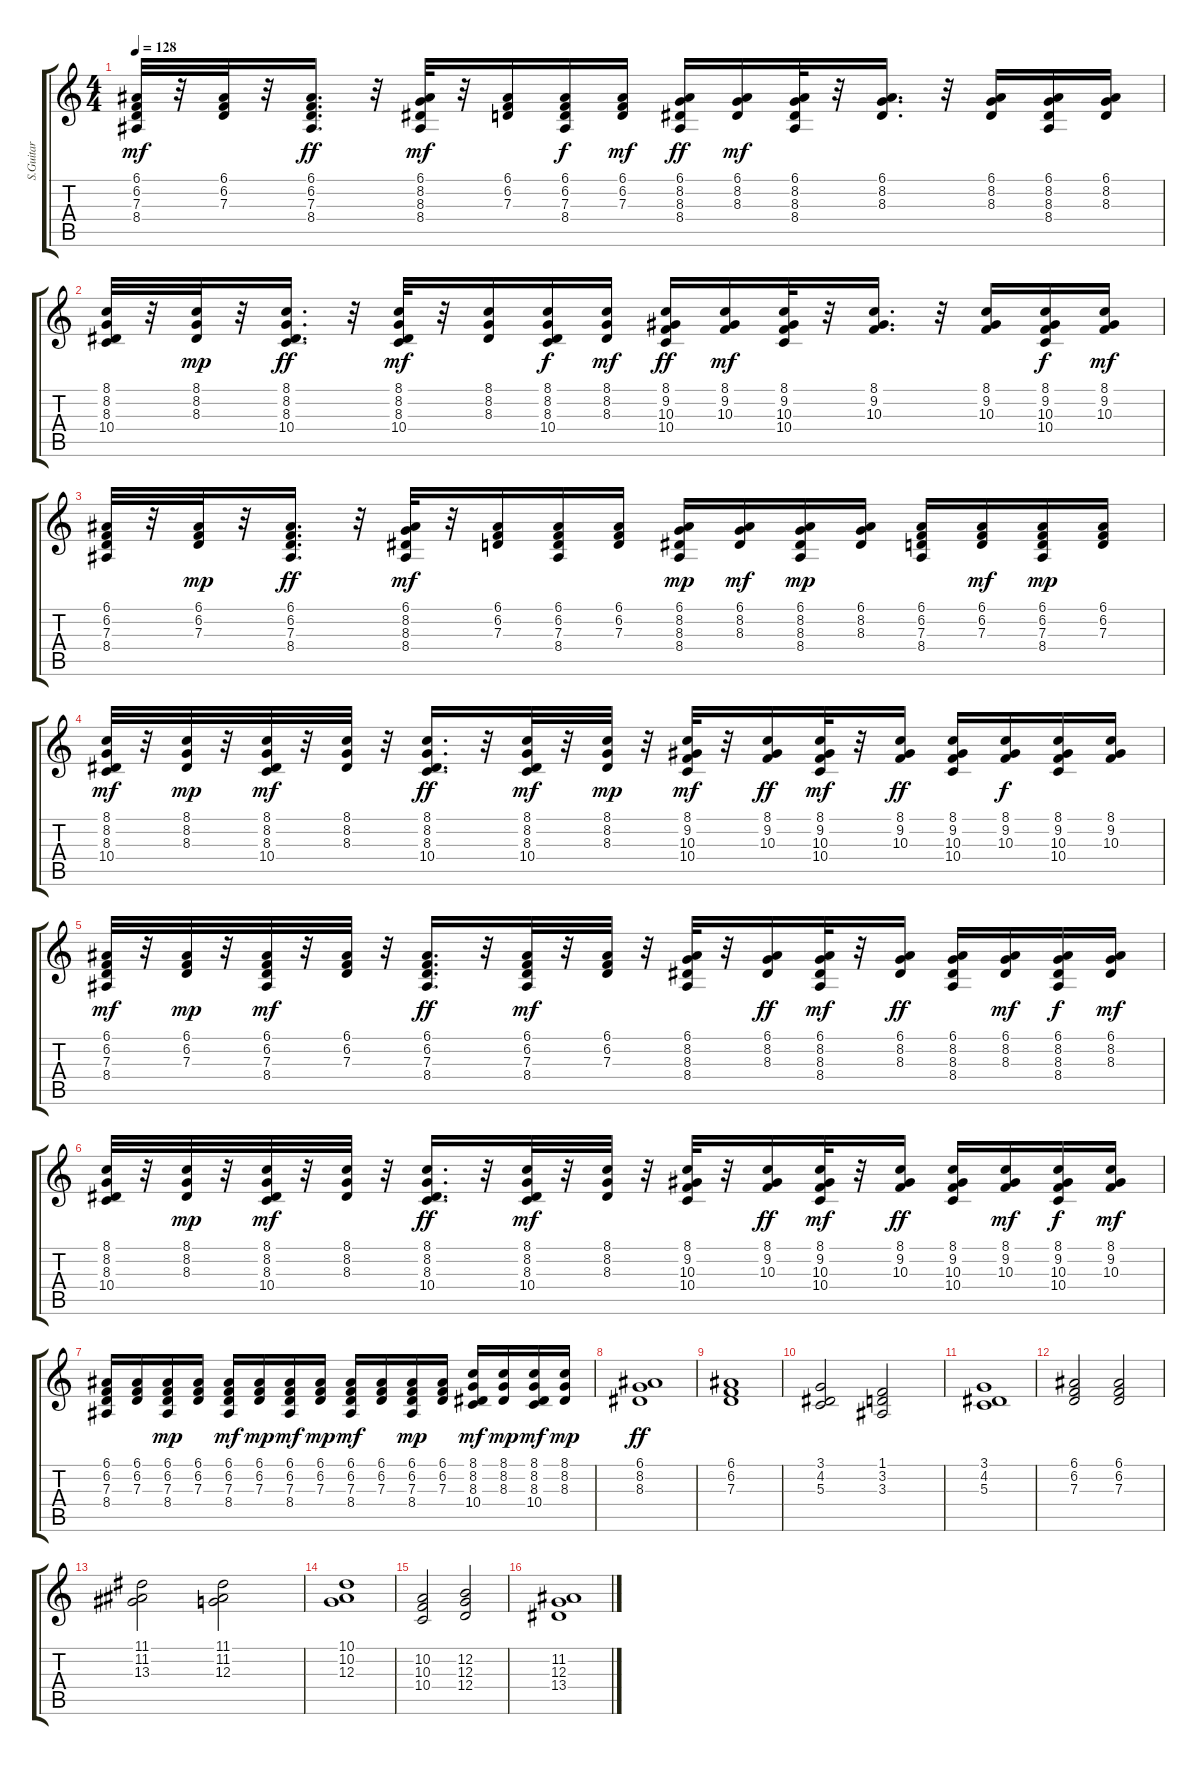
\track ("S.Guitar" "S.Guitar") {instrument pad1newage}
\staff {score tabs}
\tuning (E4 B3 G3 D3 A2 E2) {hide}
\ts (4 4)
\tempo 128
\clef g2
\ks c
(6.1 6.2 7.3 8.4).32{dy mf} r.32 (6.1 6.2 7.3).32 r.32 (6.1 6.2 7.3 8.4).16{d dy ff} r.32 (6.1 8.2 8.3 8.4).32{dy mf} r.32 (6.1 6.2 7.3).16 (6.1 6.2 7.3 8.4).16{dy f} (6.1 6.2 7.3).16{dy mf} (6.1 8.2 8.3 8.4).16{dy ff} (6.1 8.2 8.3).16{dy mf} (6.1 8.2 8.3 8.4).32 r.32 (6.1 8.2 8.3).16{d} r.32 (6.1 8.2 8.3).16 (6.1 8.2 8.3 8.4).16 (6.1 8.2 8.3).16 |
(8.1 8.2 8.3 10.4).32 r.32 (8.1 8.2 8.3).32{dy mp} r.32 (8.1 8.2 8.3 10.4).16{d dy ff} r.32 (8.1 8.2 8.3 10.4).32{dy mf} r.32 (8.1 8.2 8.3).16 (8.1 8.2 8.3 10.4).16{dy f} (8.1 8.2 8.3).16{dy mf} (8.1 9.2 10.3 10.4).16{dy ff} (8.1 9.2 10.3).16{dy mf} (8.1 9.2 10.3 10.4).32 r.32 (8.1 9.2 10.3).16{d} r.32 (8.1 9.2 10.3).16 (8.1 9.2 10.3 10.4).16{dy f} (8.1 9.2 10.3).16{dy mf} |
(6.1 6.2 7.3 8.4).32 r.32 (6.1 6.2 7.3).32{dy mp} r.32 (6.1 6.2 7.3 8.4).16{d dy ff} r.32 (6.1 8.2 8.3 8.4).32{dy mf} r.32 (6.1 6.2 7.3).16 (6.1 6.2 7.3 8.4).16 (6.1 6.2 7.3).16 (6.1 8.2 8.3 8.4).16{dy mp} (6.1 8.2 8.3).16{dy mf} (6.1 8.2 8.3 8.4).16{dy mp} (6.1 8.2 8.3).16 (6.1 6.2 7.3 8.4).16 (6.1 6.2 7.3).16{dy mf} (6.1 6.2 7.3 8.4).16{dy mp} (6.1 6.2 7.3).16 |
(8.1 8.2 8.3 10.4).32{dy mf} r.32 (8.1 8.2 8.3).32{dy mp} r.32 (8.1 8.2 8.3 10.4).32{dy mf} r.32 (8.1 8.2 8.3).32 r.32 (8.1 8.2 8.3 10.4).16{d dy ff} r.32 (8.1 8.2 8.3 10.4).32{dy mf} r.32 (8.1 8.2 8.3).32{dy mp} r.32 (8.1 9.2 10.3 10.4).32{dy mf} r.32 (8.1 9.2 10.3).16{dy ff} (8.1 9.2 10.3 10.4).32{dy mf} r.32 (8.1 9.2 10.3).16{dy ff} (8.1 9.2 10.3 10.4).16 (8.1 9.2 10.3).16{dy f} (8.1 9.2 10.3 10.4).16 (8.1 9.2 10.3).16 |
(6.1 6.2 7.3 8.4).32{dy mf} r.32 (6.1 6.2 7.3).32{dy mp} r.32 (6.1 6.2 7.3 8.4).32{dy mf} r.32 (6.1 6.2 7.3).32 r.32 (6.1 6.2 7.3 8.4).16{d dy ff} r.32 (6.1 6.2 7.3 8.4).32{dy mf} r.32 (6.1 6.2 7.3).32 r.32 (6.1 8.2 8.3 8.4).32 r.32 (6.1 8.2 8.3).16{dy ff} (6.1 8.2 8.3 8.4).32{dy mf} r.32 (6.1 8.2 8.3).16{dy ff} (6.1 8.2 8.3 8.4).16 (6.1 8.2 8.3).16{dy mf} (6.1 8.2 8.3 8.4).16{dy f} (6.1 8.2 8.3).16{dy mf} |
(8.1 8.2 8.3 10.4).32 r.32 (8.1 8.2 8.3).32{dy mp} r.32 (8.1 8.2 8.3 10.4).32{dy mf} r.32 (8.1 8.2 8.3).32 r.32 (8.1 8.2 8.3 10.4).16{d dy ff} r.32 (8.1 8.2 8.3 10.4).32{dy mf} r.32 (8.1 8.2 8.3).32 r.32 (8.1 9.2 10.3 10.4).32 r.32 (8.1 9.2 10.3).16{dy ff} (8.1 9.2 10.3 10.4).32{dy mf} r.32 (8.1 9.2 10.3).16{dy ff} (8.1 9.2 10.3 10.4).16 (8.1 9.2 10.3).16{dy mf} (8.1 9.2 10.3 10.4).16{dy f} (8.1 9.2 10.3).16{dy mf} |
(6.1 6.2 7.3 8.4).16 (6.1 6.2 7.3).16 (6.1 6.2 7.3 8.4).16{dy mp} (6.1 6.2 7.3).16 (6.1 6.2 7.3 8.4).16{dy mf} (6.1 6.2 7.3).16{dy mp} (6.1 6.2 7.3 8.4).16{dy mf} (6.1 6.2 7.3).16{dy mp} (6.1 6.2 7.3 8.4).16{dy mf} (6.1 6.2 7.3).16 (6.1 6.2 7.3 8.4).16{dy mp} (6.1 6.2 7.3).16 (8.1 8.2 8.3 10.4).16{dy mf} (8.1 8.2 8.3).16{dy mp} (8.1 8.2 8.3 10.4).16{dy mf} (8.1 8.2 8.3).16{dy mp} |
(6.1 8.2 8.3).1{dy ff} |
(6.1 6.2 7.3).1 |
(3.1 4.2 5.3).2 (1.1 3.2 3.3).2 |
(3.1 4.2 5.3).1 |
(6.1 6.2 7.3).2 (6.1 6.2 7.3).2 |
(11.1 11.2 13.3).2 (11.1 11.2 12.3).2 |
(10.1 10.2 12.3).1 |
(10.2 10.3 10.4).2 (12.2 12.3 12.4).2 |
(11.2 12.3 13.4).1
